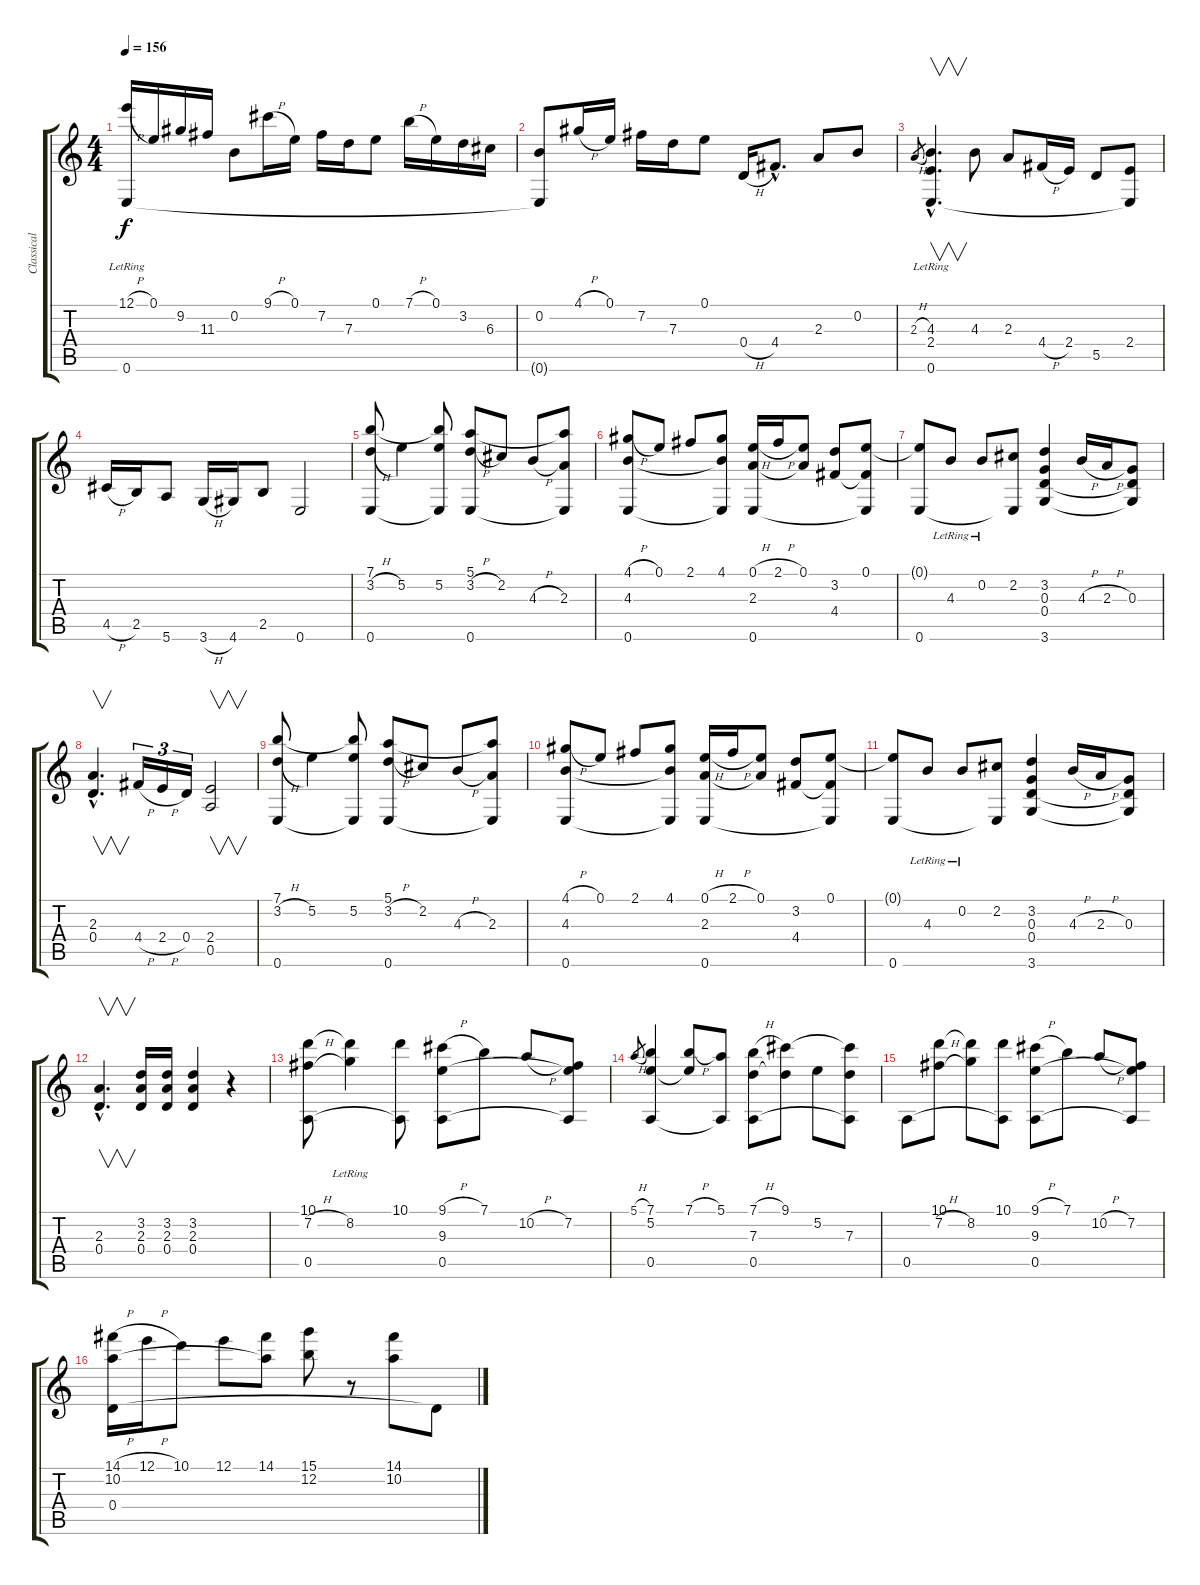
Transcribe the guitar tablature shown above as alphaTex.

\track ("Classical Guitar" "Classical ") {instrument acousticguitarnylon}
\staff {score tabs}
\tuning (E4 B3 G3 D3 A2 E2) {hide}
\ts (4 4)
\tempo 156
\clef g2
\ks c
(12.1{h} 0.6{lr}).16{dy f} 0.1.16 9.2.16 11.3.16 0.2.8 9.1{h}.16 0.1.16 7.2.16 7.3.16 0.1.8 7.1{h}.16 0.1.16 3.2.16 6.3.16 |
(0.2 0.6{t}).8 4.1{h}.16 0.1.16 7.2.16 7.3.16 0.1.8 0.4{h}.16 4.4{hac}.8{d} 2.3.8 0.2.8 |
2.3{h}.8{gr} (4.3{hac} 2.4{hac} 0.6{hac lr}).4{v d} 4.3.8 2.3.8 4.4{h}.16 2.4.16 5.5.8 (2.4 0.6{t}).8 |
4.5{h}.16 2.5.16 5.6.8 3.6{h}.16 4.6.16 2.5.8 0.6.2 |
(7.1 3.2{h} 0.6).8 5.2.4 (7.1{t} 5.2 0.6{t}).8 (5.1 3.2{h} 0.6).8 2.2.8 4.3{h}.8 (5.1{t} 2.3 0.6{t}).8 |
(4.1{h} 4.3 0.6).8 0.1.8 2.1.8 (4.1 4.3{t} 0.6{t}).8 (0.1{h} 2.3 0.6).16 2.1{h}.16 (0.1 2.3{t}).8 (3.2 4.4).8 (0.1 4.4{t} 0.6{t}).8 |
(0.1{t} 0.6).8 4.3{lr}.8 0.2{lr}.8 (2.2 0.6{t}).8 (3.2 0.3 0.4 3.6).4 4.3{h}.16 2.3{h}.16 (0.3 0.4{t} 3.6{t}).8 |
(2.3{hac} 0.4{hac}).4{v d} 4.4{h}.16{tu (3 2)} 2.4{h}.16{tu (3 2)} 0.4.16{tu (3 2)} (2.4 0.5).2{v} |
(7.1 3.2{h} 0.6).8 5.2.4 (7.1{t} 5.2 0.6{t}).8 (5.1 3.2{h} 0.6).8 2.2.8 4.3{h}.8 (5.1{t} 2.3 0.6{t}).8 |
(4.1{h} 4.3 0.6).8 0.1.8 2.1.8 (4.1 4.3{t} 0.6{t}).8 (0.1{h} 2.3 0.6).16 2.1{h}.16 (0.1 2.3{t}).8 (3.2 4.4).8 (0.1 4.4{t} 0.6{t}).8 |
(0.1{t} 0.6).8 4.3{lr}.8 0.2{lr}.8 (2.2 0.6{t}).8 (3.2 0.3 0.4 3.6).4 4.3{h}.16 2.3{h}.16 (0.3 0.4{t} 3.6{t}).8 |
(2.3{hac} 0.4{hac}).4{v d} (3.2 2.3 0.4).16 (3.2 2.3 0.4).16 (3.2 2.3 0.4).4 r.4 |
(10.1 7.2{h} 0.5).8 (10.1{t} 8.2{lr}).4 (10.1 0.5{t}).8 (9.1{h} 9.3 0.5).8 7.1.8 10.2{h}.8 (7.2 9.3{t} 0.5{t}).8 |
5.1{h}.8{gr} (7.1 5.2 0.5).4 (7.1{h} 5.2{t}).8 (5.1 0.5{t}).8 (7.1{h} 7.3 0.5).8 (9.1 7.3{t}).8 5.2.8 (9.1{t} 7.3 0.5{t}).8 |
0.5.8 (10.1 7.2{h}).8 (10.1{t} 8.2).8 (10.1 0.5{t}).8 (9.1{h} 9.3 0.5).8 7.1.8 10.2{h}.8 (7.2 9.3{t} 0.5{t}).8 |
(14.1{h} 10.2 0.4).16 12.1{h}.16 10.1.8 12.1.8 (14.1 10.2{t}).8 (15.1 12.2).8 r.8 (14.1 10.2).8 0.4{t}.8
